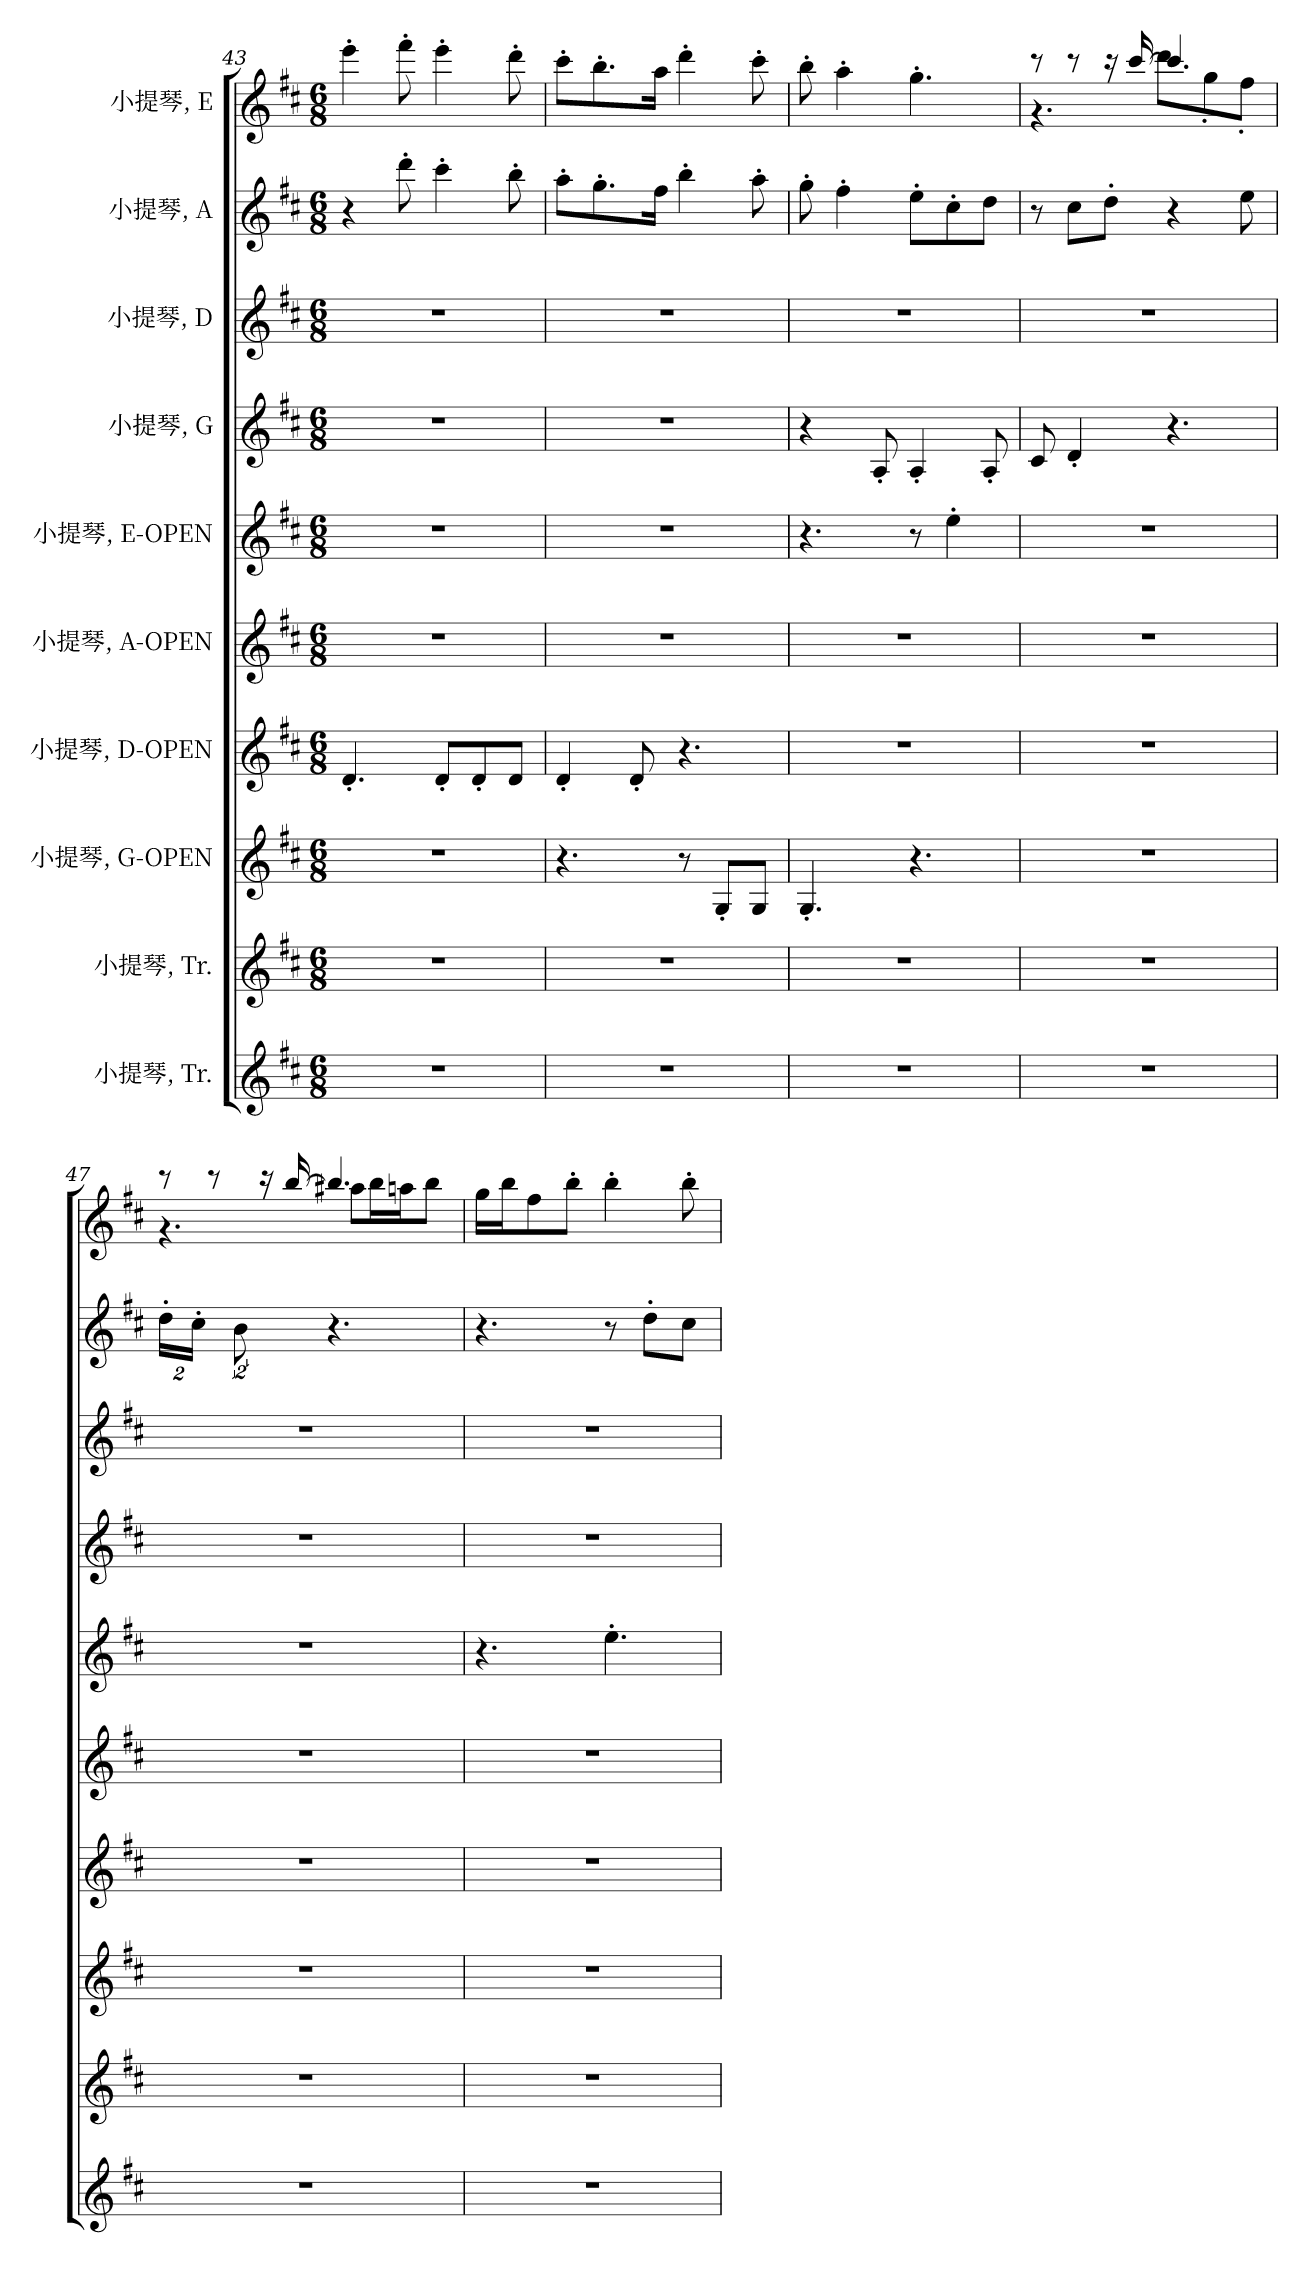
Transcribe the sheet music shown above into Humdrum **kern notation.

**kern	**kern	**kern	**kern	**kern	**kern	**kern	**kern	**kern	**kern
*part10	*part9	*part8	*part7	*part6	*part5	*part4	*part3	*part2	*part1
*staff10	*staff9	*staff8	*staff7	*staff6	*staff5	*staff4	*staff3	*staff2	*staff1
*I"小提琴, Tr.	*I"小提琴, Tr.	*I"小提琴, G-OPEN	*I"小提琴, D-OPEN	*I"小提琴, A-OPEN	*I"小提琴, E-OPEN	*I"小提琴, G	*I"小提琴, D	*I"小提琴, A	*I"小提琴, E
*clefG2	*clefG2	*clefG2	*clefG2	*clefG2	*clefG2	*clefG2	*clefG2	*clefG2	*clefG2
*k[f#c#]	*k[f#c#]	*k[f#c#]	*k[f#c#]	*k[f#c#]	*k[f#c#]	*k[f#c#]	*k[f#c#]	*k[f#c#]	*k[f#c#]
*M6/8	*M6/8	*M6/8	*M6/8	*M6/8	*M6/8	*M6/8	*M6/8	*M6/8	*M6/8
=43	=43	=43	=43	=43	=43	=43	=43	=43	=43
2.r	2.r	2.r	4.d'/	2.r	2.r	2.r	2.r	4r	4eee'\
.	.	.	.	.	.	.	.	8ddd'\	8fff#'\
.	.	.	8d'/L	.	.	.	.	4ccc#'\	4eee'\
.	.	.	8d'/	.	.	.	.	.	.
.	.	.	8d/J	.	.	.	.	8bb'\	8ddd'\
=44	=44	=44	=44	=44	=44	=44	=44	=44	=44
2.r	2.r	4.r	4d'/	2.r	2.r	2.r	2.r	8aa'\L	8ccc#'\L
.	.	.	.	.	.	.	.	8.gg'\	8.bb'\
.	.	.	8d'/	.	.	.	.	.	.
.	.	.	.	.	.	.	.	16ff#\Jk	16aa\Jk
.	.	8r	4.r	.	.	.	.	4bb'\	4ddd'\
.	.	8G'/L	.	.	.	.	.	.	.
.	.	8G/J	.	.	.	.	.	8aa'\	8ccc#'\
=45	=45	=45	=45	=45	=45	=45	=45	=45	=45
2.r	2.r	4.G'/	2.r	2.r	4.r	4r	2.r	8gg'\	8bb'\
.	.	.	.	.	.	.	.	4ff#'\	4aa'\
.	.	.	.	.	.	8A'/	.	.	.
.	.	4.r	.	.	8r	4A'/	.	8ee'\L	4.gg'\
.	.	.	.	.	4ee'\	.	.	8cc#'\	.
.	.	.	.	.	.	8A'/	.	8dd\J	.
!!LO:PB:g=z
=46	=46	=46	=46	=46	=46	=46	=46	=46	=46
*	*	*	*	*	*	*	*	*	*^
2.r	2.r	2.r	2.r	2.r	2.r	8c#/	2.r	8r	8r	4.r
.	.	.	.	.	.	4d'/	.	8cc#\L	8r	.
.	.	.	.	.	.	.	.	8dd'\J	16r	.
.	.	.	.	.	.	.	.	.	[16ccc#/	.
.	.	.	.	.	.	4.r	.	4r	4.ccc#/]	8ddd\L
.	.	.	.	.	.	.	.	.	.	8gg'\
.	.	.	.	.	.	.	.	8ee\	.	8ff#'\J
=47	=47	=47	=47	=47	=47	=47	=47	=47	=47	=47
2.r	2.r	2.r	2.r	2.r	2.r	2.r	2.r	32%3dd'\L	8r	4.r
.	.	.	.	.	.	.	.	32%3cc#'\J	.	.
.	.	.	.	.	.	.	.	.	8r	.
.	.	.	.	.	.	.	.	16%3b\	.	.
.	.	.	.	.	.	.	.	.	16r	.
.	.	.	.	.	.	.	.	.	[16bb/	.
.	.	.	.	.	.	.	.	4.r	4.bb/]	8aa#X\L
.	.	.	.	.	.	.	.	.	.	16bb\L
.	.	.	.	.	.	.	.	.	.	16aan\J
.	.	.	.	.	.	.	.	.	.	8bb\J
*	*	*	*	*	*	*	*	*	*v	*v
=48	=48	=48	=48	=48	=48	=48	=48	=48	=48
2.r	2.r	2.r	2.r	2.r	4.r	2.r	2.r	4.r	16gg\LL
.	.	.	.	.	.	.	.	.	16bb\J
.	.	.	.	.	.	.	.	.	8ff#\
.	.	.	.	.	.	.	.	.	8bb'\J
.	.	.	.	.	4.ee'\	.	.	8r	4bb'\
.	.	.	.	.	.	.	.	8dd'\L	.
.	.	.	.	.	.	.	.	8cc#\J	8bb'\
=	=	=	=	=	=	=	=	=	=
*-	*-	*-	*-	*-	*-	*-	*-	*-	*-
